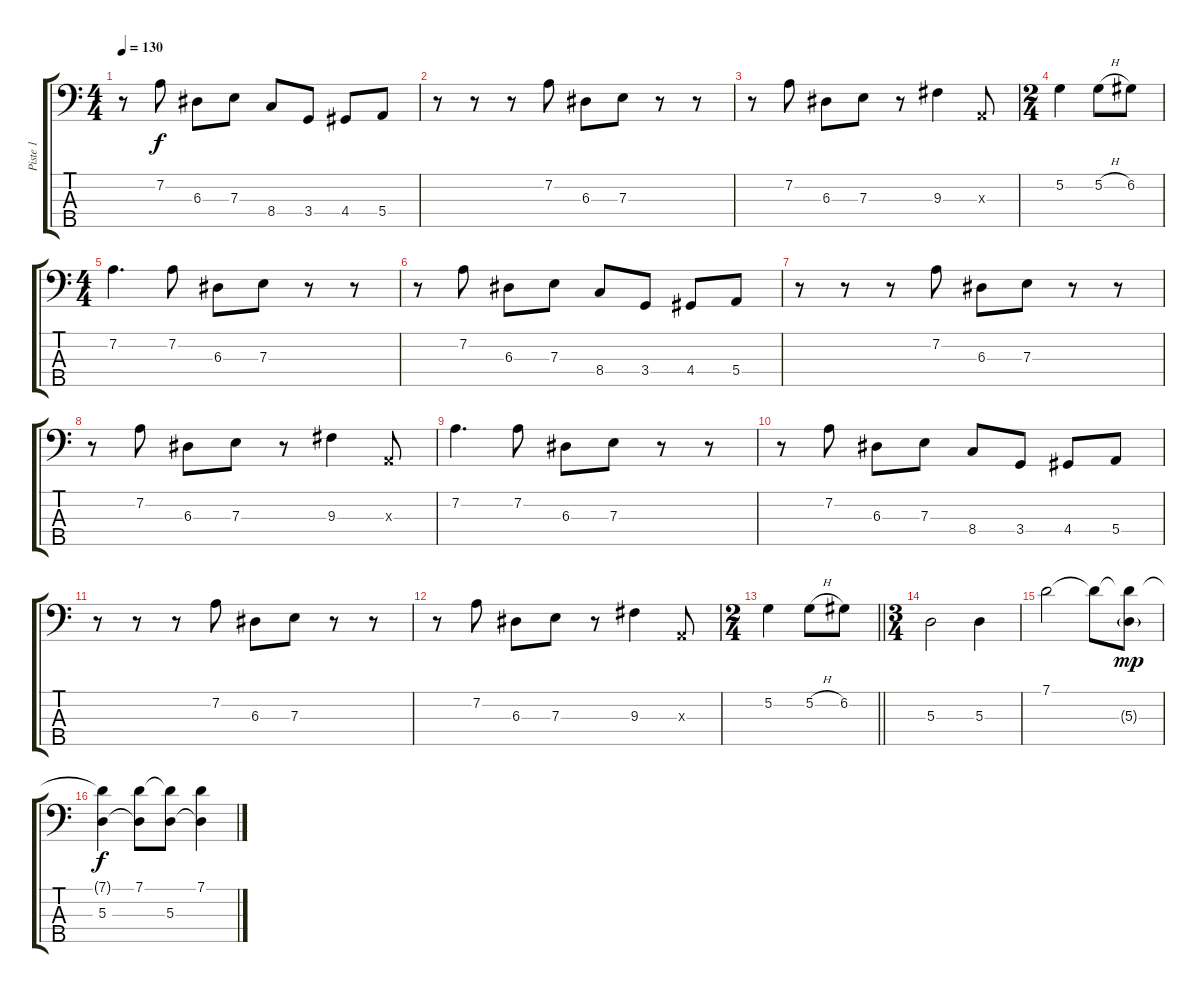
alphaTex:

\track ("Piste 1" "Piste 1") {mute instrument electricbassfinger}
\staff {score tabs}
\tuning (G2 D2 A1 E1 B0) {hide}
\ts (4 4)
\tempo 130
\clef f4
\ks c
r.8{dy f} 7.2.8 6.3.8 7.3.8 8.4.8 3.4.8 4.4.8 5.4.8 |
r.8 r.8 r.8 7.2.8 6.3.8 7.3.8 r.8 r.8 |
r.8 7.2.8 6.3.8 7.3.8 r.8 9.3.4 0.3{x}.8 |
\ts (2 4)
5.2.4 5.2{h}.8 6.2.8 |
\ts (4 4)
7.2.4{d} 7.2.8 6.3.8 7.3.8 r.8 r.8 |
r.8 7.2.8 6.3.8 7.3.8 8.4.8 3.4.8 4.4.8 5.4.8 |
r.8 r.8 r.8 7.2.8 6.3.8 7.3.8 r.8 r.8 |
r.8 7.2.8 6.3.8 7.3.8 r.8 9.3.4 0.3{x}.8 |
7.2.4{d} 7.2.8 6.3.8 7.3.8 r.8 r.8 |
r.8 7.2.8 6.3.8 7.3.8 8.4.8 3.4.8 4.4.8 5.4.8 |
r.8 r.8 r.8 7.2.8 6.3.8 7.3.8 r.8 r.8 |
r.8 7.2.8 6.3.8 7.3.8 r.8 9.3.4 0.3{x}.8 |
\ts (2 4)
\barLineRight lightlight
5.2.4 5.2{h}.8 6.2.8 |
\ts (3 4)
5.3.2 5.3.4 |
7.1.2 7.1{t}.8 (7.1{t} 5.3{g}).8{dy mp} |
(7.1{t} 5.3).4{dy f} (7.1 5.3{t}).8 (7.1{t} 5.3).8 (7.1 5.3{t}).4
